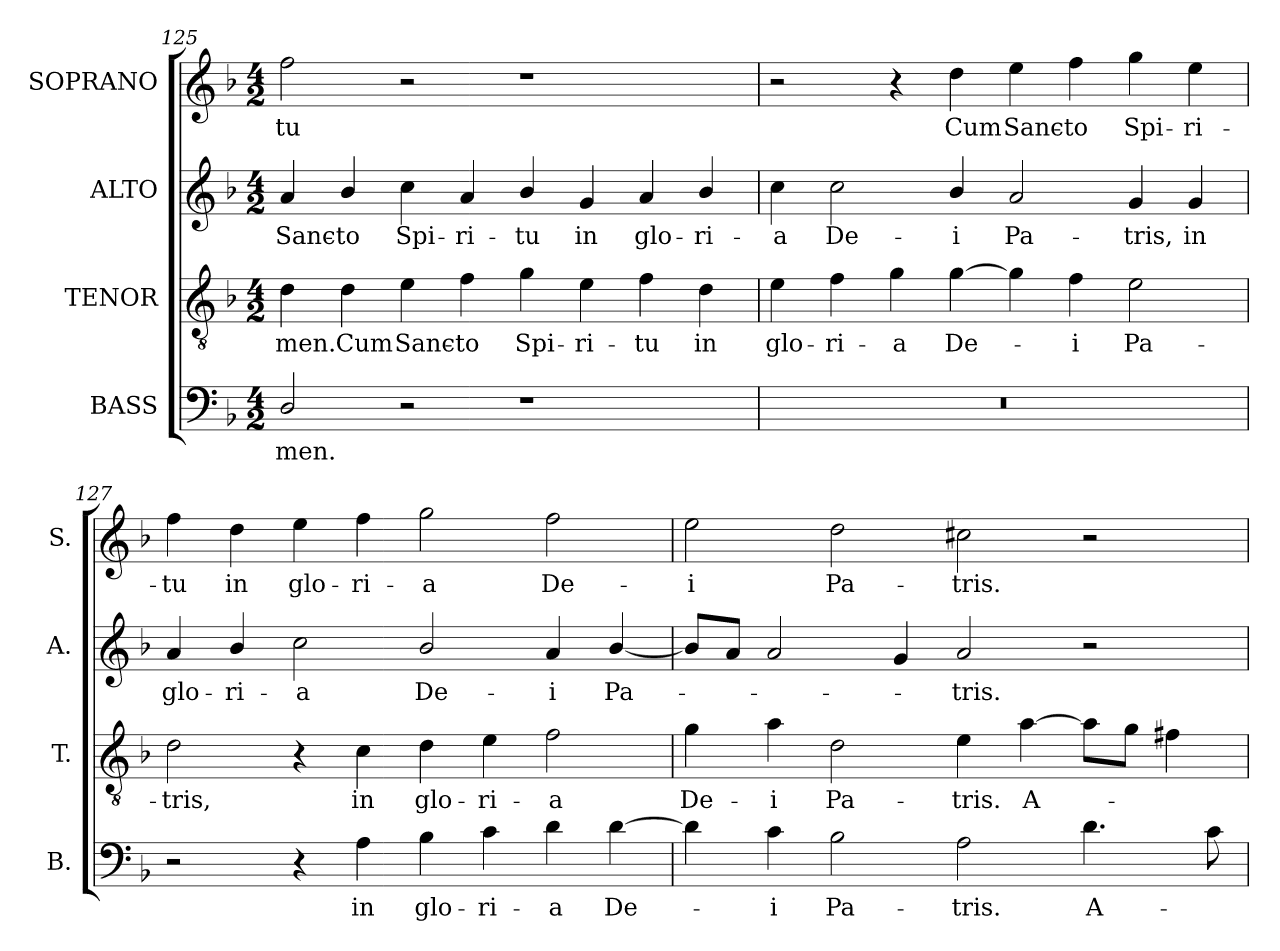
**kern	**text	**kern	**text	**kern	**text	**kern	**text
*part4	*part4	*part3	*part3	*part2	*part2	*part1	*part1
*staff4	*staff4	*staff3	*staff3	*staff2	*staff2	*staff1	*staff1
*I"BASS	*	*I"TENOR	*	*I"ALTO	*	*I"SOPRANO	*
*I'B.	*	*I'T.	*	*I'A.	*	*I'S.	*
!!LO:LB:g=z
*clefF4	*	*clefGv2	*	*clefG2	*	*clefG2	*
*	*	*ITrd7c12	*	*	*	*	*
*k[b-]	*	*k[b-]	*	*k[b-]	*	*k[b-]	*
*F:	*	*F:	*	*F:	*	*F:	*
*M4/2	*	*M4/2	*	*M4/2	*	*M4/2	*
=125	=125	=125	=125	=125	=125	=125	=125
!	!LO:LY:b:color=#000000	!	!	!	!	!	!
!	!	!	!LO:LY:b:color=#000000	!	!	!	!
!	!	!	!	!	!LO:LY:b:color=#000000	!	!
!	!	!	!	!	!	!	!LO:LY:b:color=#000000
2Di/	-men.	4Di\	-men.	4ai/	Sanc-	2ffi\	-tu
!	!	!	!LO:LY:b:color=#000000	!	!	!	!
!	!	!	!	!	!LO:LY:b:color=#000000	!	!
.	.	4Di\	Cum	4b-i/	-to	.	.
!	!	!	!LO:LY:b:color=#000000	!	!	!	!
!	!	!	!	!	!LO:LY:b:color=#000000	!	!
2r	.	4Ei\	Sanc-	4cci\	Spi-	2r	.
!	!	!	!LO:LY:b:color=#000000	!	!	!	!
!	!	!	!	!	!LO:LY:b:color=#000000	!	!
.	.	4Fi\	-to	4ai/	-ri-	.	.
!	!	!	!LO:LY:b:color=#000000	!	!	!	!
!	!	!	!	!	!LO:LY:b:color=#000000	!	!
1r	.	4Gi\	Spi-	4b-i/	-tu	1r	.
!	!	!	!LO:LY:b:color=#000000	!	!	!	!
!	!	!	!	!	!LO:LY:b:color=#000000	!	!
.	.	4Ei\	-ri-	4gi/	in	.	.
!	!	!	!LO:LY:b:color=#000000	!	!	!	!
!	!	!	!	!	!LO:LY:b:color=#000000	!	!
.	.	4Fi\	-tu	4ai/	glo-	.	.
!	!	!	!LO:LY:b:color=#000000	!	!	!	!
!	!	!	!	!	!LO:LY:b:color=#000000	!	!
.	.	4Di\	in	4b-i/	-ri-	.	.
=126	=126	=126	=126	=126	=126	=126	=126
!LO:N:vis=1	!	!	!	!	!	!	!
!	!	!	!LO:LY:b:color=#000000	!	!	!	!
!	!	!	!	!	!LO:LY:b:color=#000000	!	!
0r	.	4Ei\	glo-	4cci\	-a	2r	.
!	!	!	!LO:LY:b:color=#000000	!	!	!	!
!	!	!	!	!	!LO:LY:b:color=#000000	!	!
.	.	4Fi\	-ri-	2cci\	De-	.	.
!	!	!	!LO:LY:b:color=#000000	!	!	!	!
.	.	4Gi\	-a	.	.	4r	.
!	!	!	!LO:LY:b:color=#000000	!	!	!	!
!	!	!	!	!	!LO:LY:b:color=#000000	!	!
!	!	!	!	!	!	!	!LO:LY:b:color=#000000
.	.	[4Gi\	De-	4b-i/	-i	4ddi\	Cum
!	!	!	!	!	!LO:LY:b:color=#000000	!	!
!	!	!	!	!	!	!	!LO:LY:b:color=#000000
.	.	4Gi\]	.	2ai/	Pa-	4eei\	Sanc-
!	!	!	!LO:LY:b:color=#000000	!	!	!	!
!	!	!	!	!	!	!	!LO:LY:b:color=#000000
.	.	4Fi\	-i	.	.	4ffi\	-to
!	!	!	!LO:LY:b:color=#000000	!	!	!	!
!	!	!	!	!	!LO:LY:b:color=#000000	!	!
!	!	!	!	!	!	!	!LO:LY:b:color=#000000
.	.	2Ei\	Pa-	4gi/	-tris,	4ggi\	Spi-
!	!	!	!	!	!LO:LY:b:color=#000000	!	!
!	!	!	!	!	!	!	!LO:LY:b:color=#000000
.	.	.	.	4gi/	in	4eei\	-ri-
=127	=127	=127	=127	=127	=127	=127	=127
!	!	!	!LO:LY:b:color=#000000	!	!	!	!
!	!	!	!	!	!LO:LY:b:color=#000000	!	!
!	!	!	!	!	!	!	!LO:LY:b:color=#000000
2r	.	2Di\	-tris,	4ai/	glo-	4ffi\	-tu
!	!	!	!	!	!LO:LY:b:color=#000000	!	!
!	!	!	!	!	!	!	!LO:LY:b:color=#000000
.	.	.	.	4b-i/	-ri-	4ddi\	in
!	!	!	!	!	!LO:LY:b:color=#000000	!	!
!	!	!	!	!	!	!	!LO:LY:b:color=#000000
4r	.	4r	.	2cci\	-a	4eei\	glo-
!	!LO:LY:b:color=#000000	!	!	!	!	!	!
!	!	!	!LO:LY:b:color=#000000	!	!	!	!
!	!	!	!	!	!	!	!LO:LY:b:color=#000000
4Ai\	in	4Ci\	in	.	.	4ffi\	-ri-
!	!LO:LY:b:color=#000000	!	!	!	!	!	!
!	!	!	!LO:LY:b:color=#000000	!	!	!	!
!	!	!	!	!	!LO:LY:b:color=#000000	!	!
!	!	!	!	!	!	!	!LO:LY:b:color=#000000
4B-i\	glo-	4Di\	glo-	2b-i/	De-	2ggi\	-a
!	!LO:LY:b:color=#000000	!	!	!	!	!	!
!	!	!	!LO:LY:b:color=#000000	!	!	!	!
4ci\	-ri-	4Ei\	-ri-	.	.	.	.
!	!LO:LY:b:color=#000000	!	!	!	!	!	!
!	!	!	!LO:LY:b:color=#000000	!	!	!	!
!	!	!	!	!	!LO:LY:b:color=#000000	!	!
!	!	!	!	!	!	!	!LO:LY:b:color=#000000
4di\	-a	2Fi\	-a	4ai/	-i	2ffi\	De-
!	!LO:LY:b:color=#000000	!	!	!	!	!	!
!	!	!	!	!	!LO:LY:b:color=#000000	!	!
[4di\	De-	.	.	[4b-i/	Pa-	.	.
!!LO:PB:g=z
=128	=128	=128	=128	=128	=128	=128	=128
!	!	!	!LO:LY:b:color=#000000	!	!	!	!
!	!	!	!	!	!	!	!LO:LY:b:color=#000000
4di\]	.	4Gi\	De-	8b-i/L]	.	2eei\	-i
.	.	.	.	8ai/J	.	.	.
!	!LO:LY:b:color=#000000	!	!	!	!	!	!
!	!	!	!LO:LY:b:color=#000000	!	!	!	!
4ci\	-i	4Ai\	-i	2ai/	.	.	.
!	!LO:LY:b:color=#000000	!	!	!	!	!	!
!	!	!	!LO:LY:b:color=#000000	!	!	!	!
!	!	!	!	!	!	!	!LO:LY:b:color=#000000
2B-i\	Pa-	2Di\	Pa-	.	.	2ddi\	Pa-
.	.	.	.	4gi/	.	.	.
!	!LO:LY:b:color=#000000	!	!	!	!	!	!
!	!	!	!LO:LY:b:color=#000000	!	!	!	!
!	!	!	!	!	!LO:LY:b:color=#000000	!	!
!	!	!	!	!	!	!	!LO:LY:b:color=#000000
2Ai\	-tris.	4Ei\	-tris.	2ai/	-tris.	2cc#Xi\	-tris.
!	!	!	!LO:LY:b:color=#000000	!	!	!	!
.	.	[4Ai\	A-	.	.	.	.
!	!LO:LY:b:color=#000000	!	!	!	!	!	!
4.di\	A-	8Ai\L]	.	2r	.	2r	.
.	.	8Gi\J	.	.	.	.	.
.	.	4F#Xi\	.	.	.	.	.
8ci\	.	.	.	.	.	.	.
=	=	=	=	=	=	=	=
*-	*-	*-	*-	*-	*-	*-	*-
